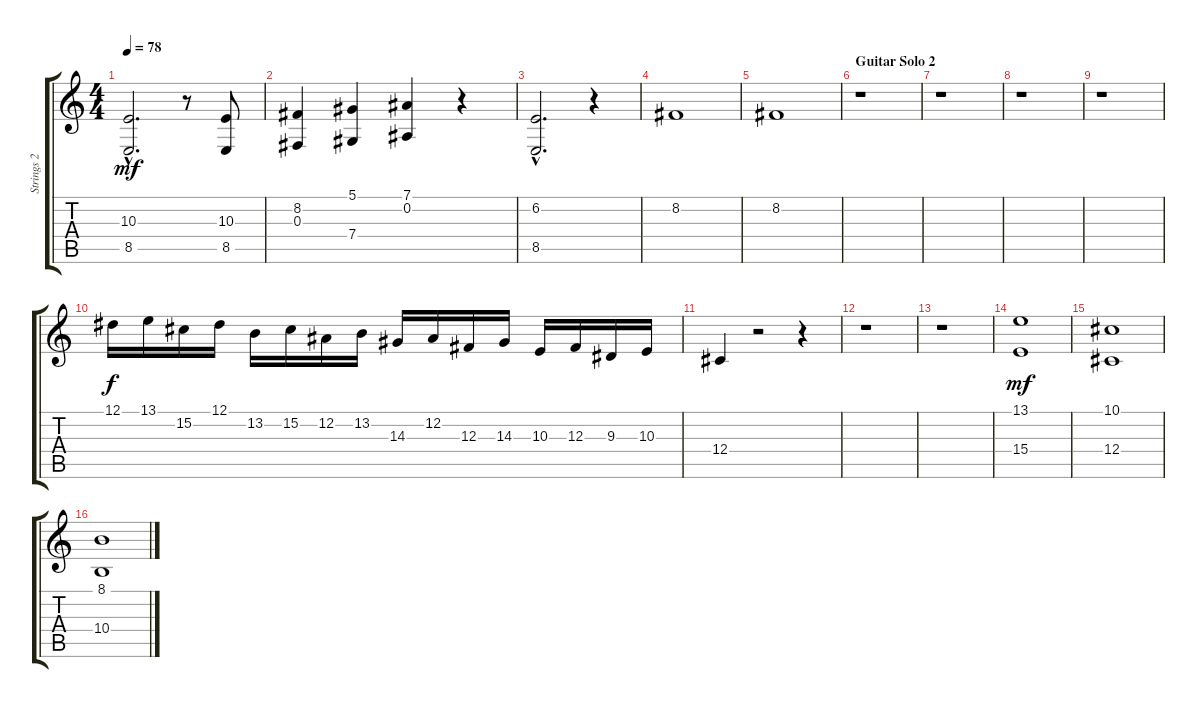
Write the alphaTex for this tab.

\track ("Strings 2" "Strings 2") {instrument tremolostrings}
\staff {score tabs}
\tuning (Eb4 Bb3 Gb3 Db3 Ab2 Eb2) {hide}
\ts (4 4)
\tempo 78
\clef g2
\ks c
(10.3{hac} 8.5{hac}).2{d dy mf} r.8 (10.3 8.5).8 |
(8.2 0.3).4 (5.1 7.4).4 (7.1 0.2).4 r.4 |
(6.2{hac} 8.5{hac}).2{d} r.4 |
8.2.1 |
8.2.1 |
\section ("" "Guitar Solo 2")
r.1 |
r.1 |
r.1 |
r.1 |
12.1.16{dy f} 13.1.16 15.2.16 12.1.16 13.2.16 15.2.16 12.2.16 13.2.16 14.3.16 12.2.16 12.3.16 14.3.16 10.3.16 12.3.16 9.3.16 10.3.16 |
12.4.4 r.2 r.4 |
r.1 |
r.1 |
(13.1 15.4).1{dy mf} |
(10.1 12.4).1 |
(8.1 10.4).1
